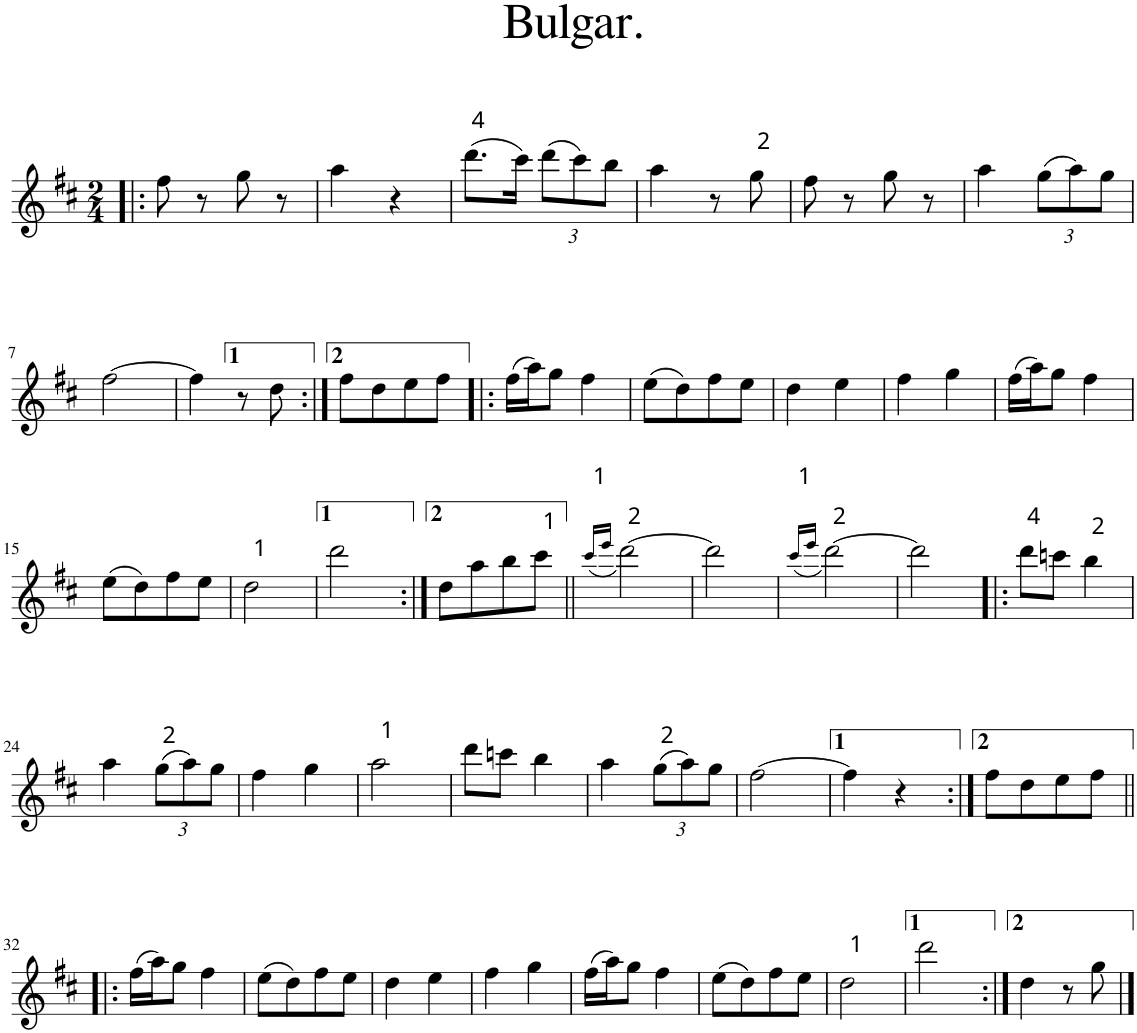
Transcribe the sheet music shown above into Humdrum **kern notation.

**kern
*part1
*staff1
*I"Piano
*I'Pno.
*clefG2
*k[f#c#]
*M2/4
=1!|:
8ff#\
8r
8gg\
8r
=2
4aa\
4r
=3
(8.ddd\L
16ccc#\Jk)
*Xbrackettup
(12ddd\L
12ccc#\)
12bb\J
=4
4aa\
8r
8gg\
=5
8ff#\
8r
8gg\
8r
=6
4aa\
(12gg\L
12aa\)
12gg\J
!!LO:LB:g=z
=7
[2ff#\
=8
4ff#\]
8r
8dd\
=9:|!
8ff#\L
8dd\
8ee\
8ff#\J
=10!|:
(16ff#\LL
16aa\J)
8gg\J
4ff#\
=11
(8ee\L
8dd\)
8ff#\
8ee\J
=12
4dd\
4ee\
=13
4ff#\
4gg\
=14
(16ff#\LL
16aa\J)
8gg\J
4ff#\
!!LO:LB:g=z
=15
(8ee\L
8dd\)
8ff#\
8ee\J
=16
2dd\
=17
2ddd\
=18:|!
8dd\L
8aa\
8bb\
8ccc#\J
=19||
(16qccc#/LL
16qeee/JJ
[2ddd\)
=20
2ddd\]
=21
(16qccc#/LL
16qeee/JJ
[2ddd\)
=22
2ddd\]
=23!|:
8ddd\L
8cccn\J
4bb\
!!LO:LB:g=z
=24
4aa\
(12gg\L
12aa\)
12gg\J
=25
4ff#\
4gg\
=26
2aa\
=27
8ddd\L
8cccn\J
4bb\
=28
4aa\
(12gg\L
12aa\)
12gg\J
=29
[2ff#\
=30
4ff#\]
4r
=31:|!
8ff#\L
8dd\
8ee\
8ff#\J
!!LO:LB:g=z
=32!|:
(16ff#\LL
16aa\J)
8gg\J
4ff#\
=33
(8ee\L
8dd\)
8ff#\
8ee\J
=34
4dd\
4ee\
=35
4ff#\
4gg\
=36
(16ff#\LL
16aa\J)
8gg\J
4ff#\
=37
(8ee\L
8dd\)
8ff#\
8ee\J
=38
2dd\
=39
2ddd\
=40:|!
4dd\
8r
8gg\
==
*-
